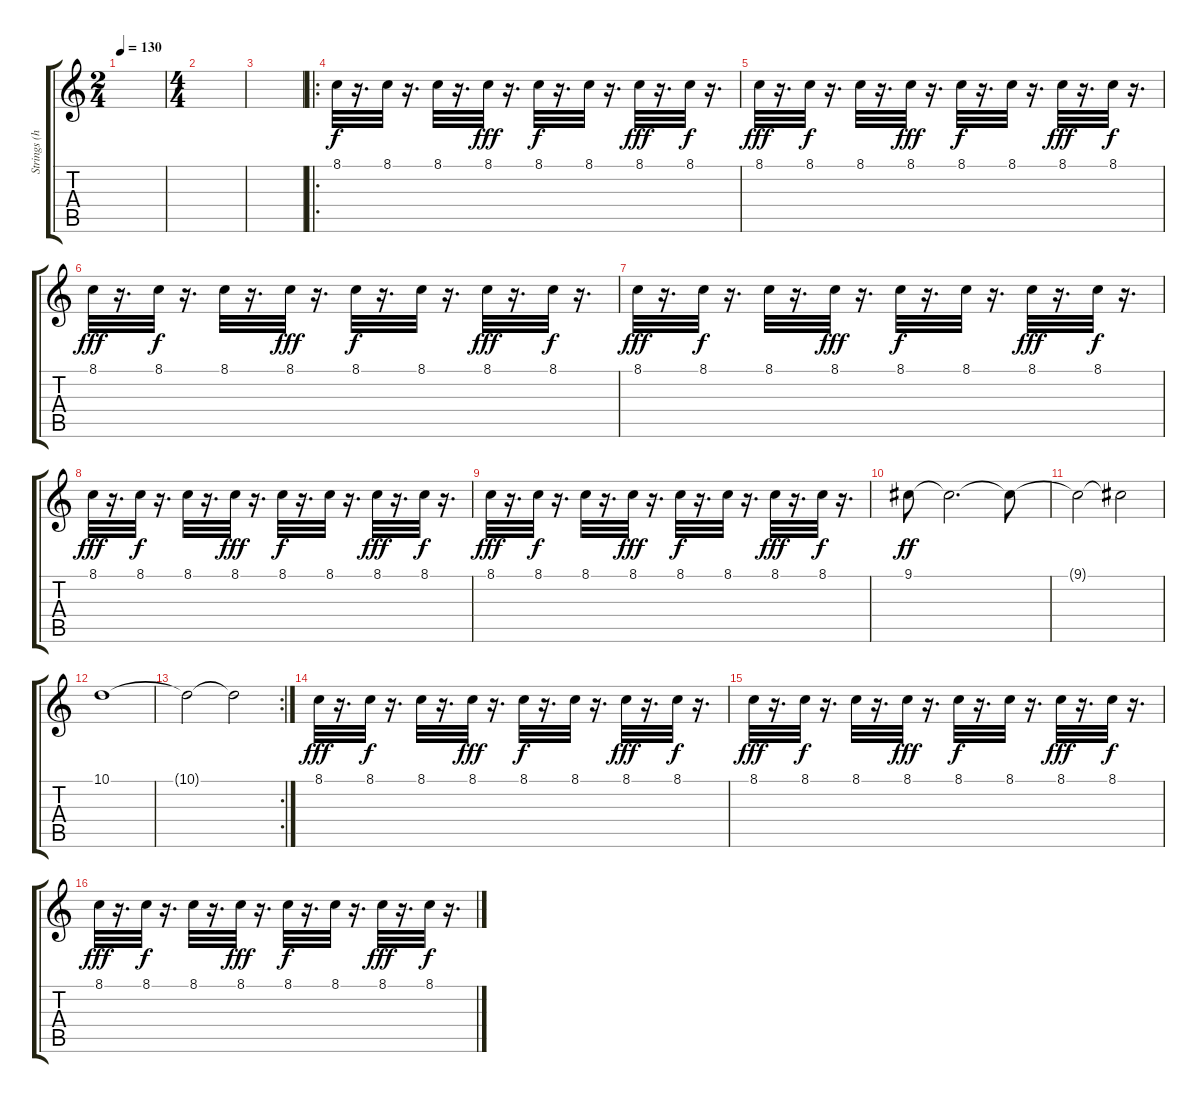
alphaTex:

\track ("Strings (high)" "Strings (h") {instrument stringensemble1}
\staff {score tabs}
\tuning (E4 B3 G3 D3 A2 E2) {hide}
\ts (2 4)
\tempo 130
\clef g2
\ks aminor
|
\ts (4 4)
|
|
\ro
\ks c
8.1.32{volume 11} r.16{d} 8.1.32{dy f} r.16{d} 8.1.32 r.16{d} 8.1.32{dy fff} r.16{d} 8.1.32{dy f} r.16{d} 8.1.32 r.16{d} 8.1.32{dy fff} r.16{d} 8.1.32{dy f} r.16{d} |
8.1.32{dy fff} r.16{d} 8.1.32{dy f} r.16{d} 8.1.32 r.16{d} 8.1.32{dy fff} r.16{d} 8.1.32{dy f} r.16{d} 8.1.32 r.16{d} 8.1.32{dy fff} r.16{d} 8.1.32{dy f} r.16{d} |
8.1.32{dy fff} r.16{d} 8.1.32{dy f} r.16{d} 8.1.32 r.16{d} 8.1.32{dy fff} r.16{d} 8.1.32{dy f} r.16{d} 8.1.32 r.16{d} 8.1.32{dy fff} r.16{d} 8.1.32{dy f} r.16{d} |
8.1.32{dy fff} r.16{d} 8.1.32{dy f} r.16{d} 8.1.32 r.16{d} 8.1.32{dy fff} r.16{d} 8.1.32{dy f} r.16{d} 8.1.32 r.16{d} 8.1.32{dy fff} r.16{d} 8.1.32{dy f} r.16{d} |
8.1.32{dy fff} r.16{d} 8.1.32{dy f} r.16{d} 8.1.32 r.16{d} 8.1.32{dy fff} r.16{d} 8.1.32{dy f} r.16{d} 8.1.32 r.16{d} 8.1.32{dy fff} r.16{d} 8.1.32{dy f} r.16{d} |
8.1.32{dy fff} r.16{d} 8.1.32{dy f} r.16{d} 8.1.32 r.16{d} 8.1.32{dy fff} r.16{d} 8.1.32{dy f} r.16{d} 8.1.32 r.16{d} 8.1.32{dy fff} r.16{d} 8.1.32{dy f} r.16{d volume 6} |
\ks aminor
9.1.8{dy ff volume 10} 9.1{t}.2{d} 9.1{t}.8 |
9.1{t}.2 9.1{t}.2{volume 6} |
10.1.1{volume 10} |
\rc 2
10.1{t}.2 10.1{t}.2{volume 3} |
\ks c
8.1.32{dy fff volume 11} r.16{d} 8.1.32{dy f} r.16{d} 8.1.32 r.16{d} 8.1.32{dy fff} r.16{d} 8.1.32{dy f} r.16{d} 8.1.32 r.16{d} 8.1.32{dy fff} r.16{d} 8.1.32{dy f} r.16{d} |
8.1.32{dy fff} r.16{d} 8.1.32{dy f} r.16{d} 8.1.32 r.16{d} 8.1.32{dy fff} r.16{d} 8.1.32{dy f} r.16{d} 8.1.32 r.16{d} 8.1.32{dy fff} r.16{d} 8.1.32{dy f} r.16{d} |
8.1.32{dy fff} r.16{d} 8.1.32{dy f} r.16{d} 8.1.32 r.16{d} 8.1.32{dy fff} r.16{d} 8.1.32{dy f} r.16{d} 8.1.32 r.16{d} 8.1.32{dy fff} r.16{d} 8.1.32{dy f} r.16{d}
